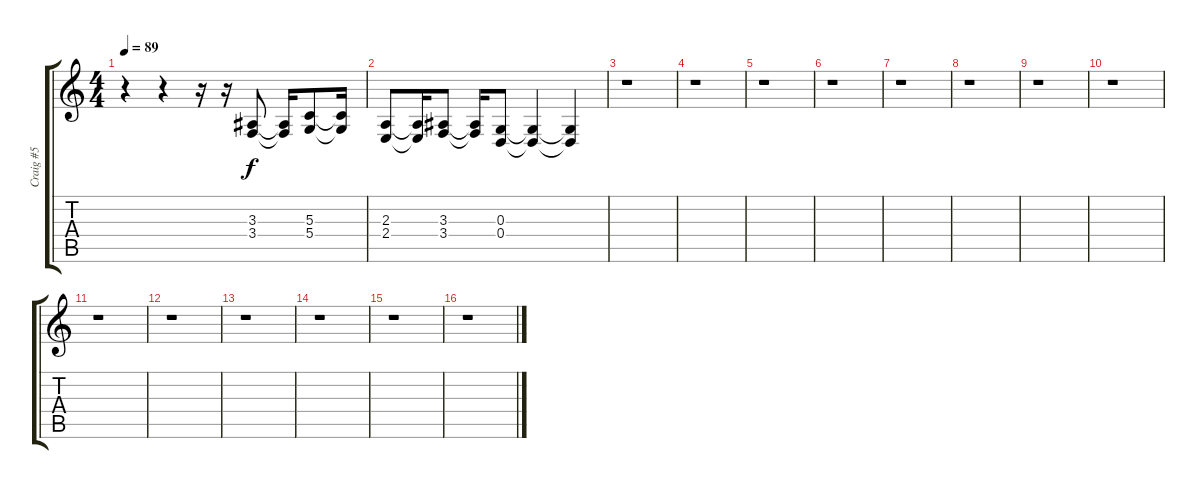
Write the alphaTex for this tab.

\track ("Craig #5" "Craig #5") {instrument helicopter}
\staff {score tabs}
\tuning (E4 B3 G3 D3 A2 E2) {hide}
\ts (4 4)
\tempo 89
\clef g2
\ks c
r.4{dy f volume 16} r.4 r.16 r.16 (3.3 3.4).8 (3.3{t} 3.4{t}).16 (5.3 5.4).8 (5.3{t} 5.4{t}).16 |
(2.3 2.4).8 (2.3{t} 2.4{t}).16 (3.3 3.4).8 (3.3{t} 3.4{t}).16 (0.3 0.4).8 (0.3{t} 0.4{t}).4 (0.3{t} 0.4{t}).4 |
r.1 |
r.1 |
r.1 |
r.1 |
r.1 |
r.1 |
r.1 |
r.1 |
r.1 |
r.1 |
r.1 |
r.1 |
r.1 |
r.1
